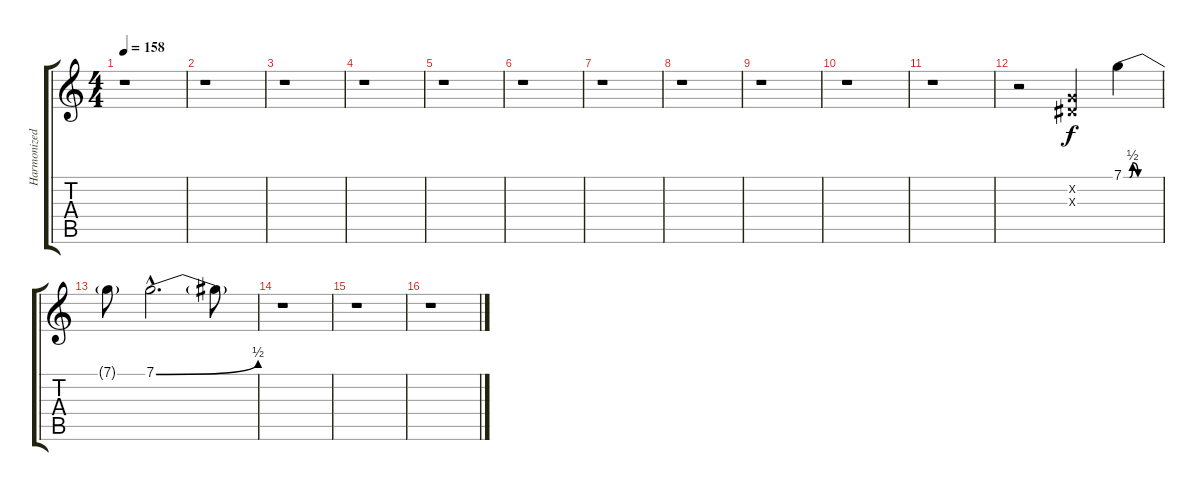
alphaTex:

\track ("Harmonized Notes" "Harmonized") {instrument distortionguitar}
\staff {score tabs}
\tuning (C4 G3 Eb3 Bb2 F2 C2) {hide}
\ts (4 4)
\tempo 158
\clef g2
\ks c
r.1{dy f} |
r.1 |
r.1 |
r.1 |
r.1 |
r.1 |
r.1 |
r.1 |
r.1 |
r.1 |
r.1 |
r.2 (0.2{x} 0.3{x}).4 7.1{be (custom 0 0 10 0 15 2 24 0 30 0 45 0 60 0)}.4 |
7.1{t}.8 7.1{be (bend 0 0 60 2) hac}.2{d} 7.1{t}.8 |
r.1 |
r.1 |
r.1
